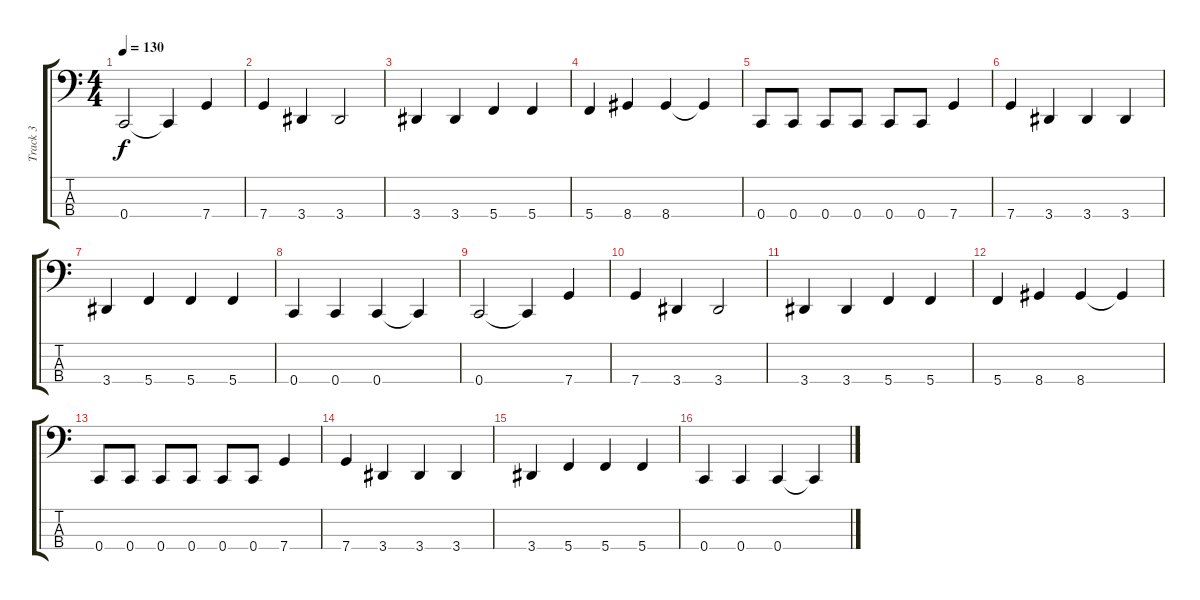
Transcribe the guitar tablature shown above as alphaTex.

\track ("Track 3" "Track 3") {instrument electricbasspick}
\staff {score tabs}
\tuning (F2 C2 G1 C1) {hide}
\ts (4 4)
\tempo 130
\clef f4
\ks c
0.4.2{dy f} 0.4{t}.4 7.4.4 |
7.4.4 3.4.4 3.4.2 |
3.4.4 3.4.4 5.4.4 5.4.4 |
5.4.4 8.4.4 8.4.4 8.4{t}.4 |
0.4.8 0.4.8 0.4.8 0.4.8 0.4.8 0.4.8 7.4.4 |
7.4.4 3.4.4 3.4.4 3.4.4 |
3.4.4 5.4.4 5.4.4 5.4.4 |
0.4.4 0.4.4 0.4.4 0.4{t}.4 |
0.4.2 0.4{t}.4 7.4.4 |
7.4.4 3.4.4 3.4.2 |
3.4.4 3.4.4 5.4.4 5.4.4 |
5.4.4 8.4.4 8.4.4 8.4{t}.4 |
0.4.8 0.4.8 0.4.8 0.4.8 0.4.8 0.4.8 7.4.4 |
7.4.4 3.4.4 3.4.4 3.4.4 |
3.4.4 5.4.4 5.4.4 5.4.4 |
0.4.4 0.4.4 0.4.4 0.4{t}.4
